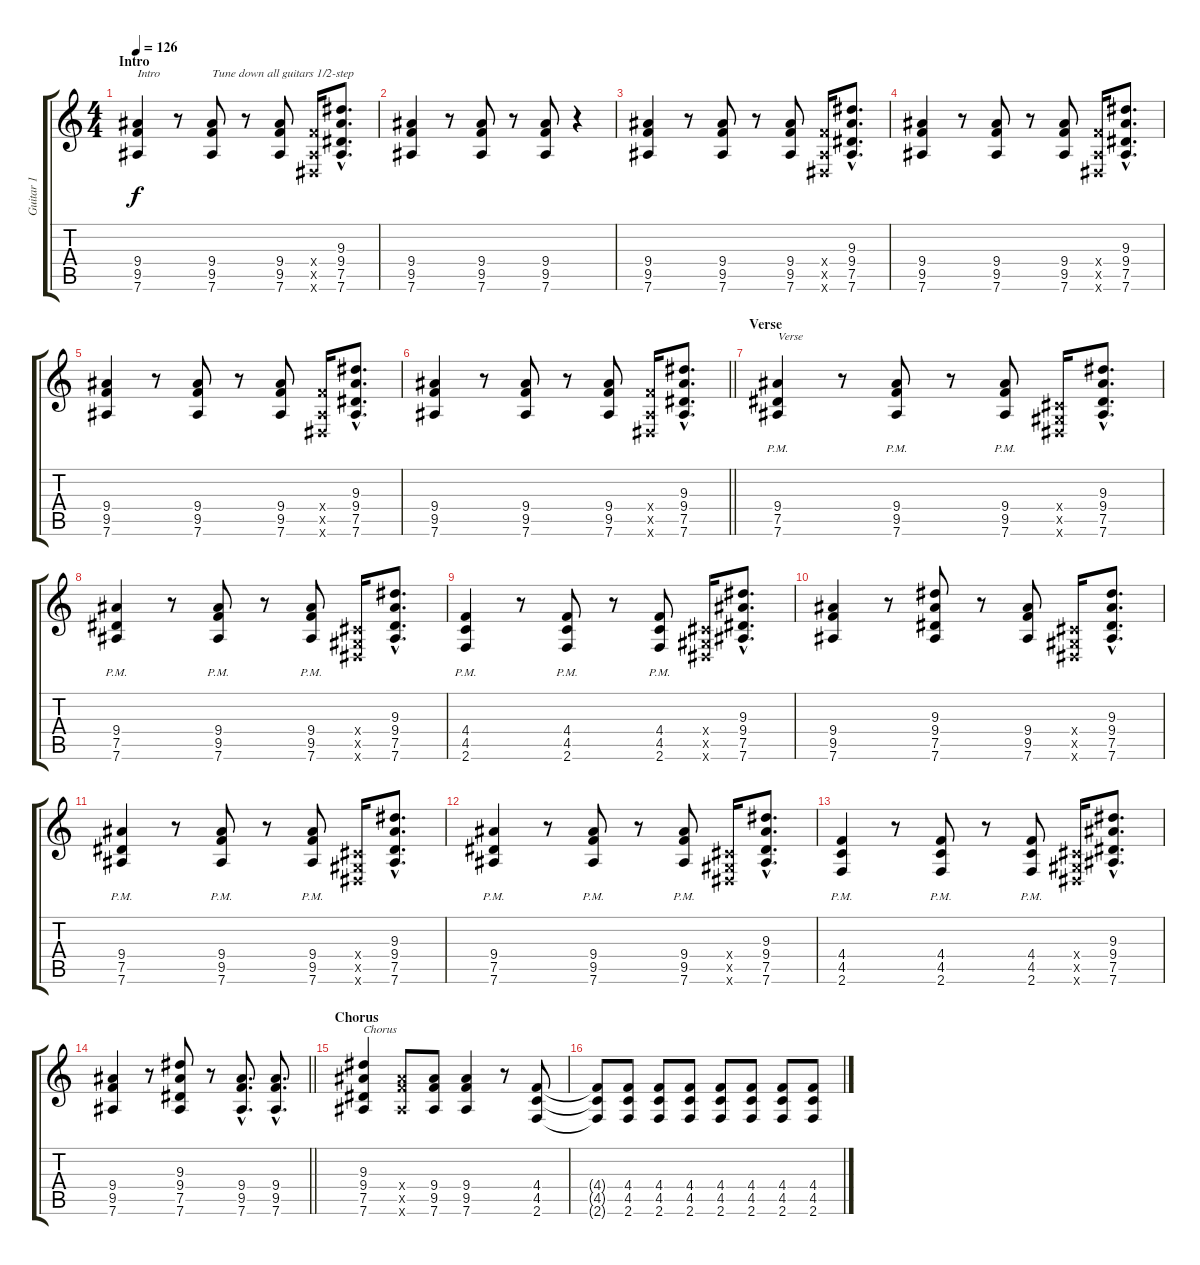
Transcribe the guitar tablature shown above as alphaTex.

\track ("Guitar 1" "Guitar 1") {instrument overdrivenguitar}
\staff {score tabs}
\tuning (Eb4 Bb3 Gb3 Db3 Ab2 Eb2) {hide}
\ts (4 4)
\section ("" "Intro")
\tempo 126
\clef g2
\ks c
(9.4 9.5 7.6).4{txt "Intro" dy f instrument overdrivenguitar} r.8 (9.4 9.5 7.6).8{txt "Tune down all guitars 1/2-step"} r.8 (9.4 9.5 7.6).8 (4.4{x} 2.5{x} 0.6{x}).16 (9.3{hac} 9.4{hac} 7.5{hac} 7.6{hac}).8{d} |
(9.4 9.5 7.6).4 r.8 (9.4 9.5 7.6).8 r.8 (9.4 9.5 7.6).8 r.4 |
(9.4 9.5 7.6).4 r.8 (9.4 9.5 7.6).8 r.8 (9.4 9.5 7.6).8 (4.4{x} 2.5{x} 0.6{x}).16 (9.3{hac} 9.4{hac} 7.5{hac} 7.6{hac}).8{d} |
(9.4 9.5 7.6).4 r.8 (9.4 9.5 7.6).8 r.8 (9.4 9.5 7.6).8 (4.4{x} 2.5{x} 0.6{x}).16 (9.3{hac} 9.4{hac} 7.5{hac} 7.6{hac}).8{d} |
(9.4 9.5 7.6).4 r.8 (9.4 9.5 7.6).8 r.8 (9.4 9.5 7.6).8 (4.4{x} 2.5{x} 0.6{x}).16 (9.3{hac} 9.4{hac} 7.5{hac} 7.6{hac}).8{d} |
\barLineRight lightlight
(9.4 9.5 7.6).4 r.8 (9.4 9.5 7.6).8 r.8 (9.4 9.5 7.6).8 (4.4{x} 2.5{x} 0.6{x}).16 (9.3{hac} 9.4{hac} 7.5{hac} 7.6{hac}).8{d} |
\section ("" "Verse")
(9.4{pm} 7.5{pm} 7.6{pm}).4{txt "Verse"} r.8 (9.4{pm} 9.5{pm} 7.6{pm}).8 r.8 (9.4{pm} 9.5{pm} 7.6{pm}).8 (0.4{x} 0.5{x} 0.6{x}).16 (9.3{hac} 9.4{hac} 7.5{hac} 7.6{hac}).8{d} |
(9.4{pm} 7.5{pm} 7.6{pm}).4 r.8 (9.4{pm} 9.5{pm} 7.6{pm}).8 r.8 (9.4{pm} 9.5{pm} 7.6{pm}).8 (0.4{x} 0.5{x} 0.6{x}).16 (9.3{hac} 9.4{hac} 7.5{hac} 7.6{hac}).8{d} |
(4.4{pm} 4.5{pm} 2.6{pm}).4 r.8 (4.4{pm} 4.5{pm} 2.6{pm}).8 r.8 (4.4{pm} 4.5{pm} 2.6{pm}).8 (0.4{x} 0.5{x} 0.6{x}).16 (9.3{hac} 9.4{hac} 7.5{hac} 7.6{hac}).8{d} |
(9.4 9.5 7.6).4 r.8 (9.3 9.4 7.5 7.6).8 r.8 (9.4 9.5 7.6).8 (0.4{x} 0.5{x} 0.6{x}).16 (9.3{hac} 9.4{hac} 7.5{hac} 7.6{hac}).8{d} |
(9.4{pm} 7.5{pm} 7.6{pm}).4 r.8 (9.4{pm} 9.5{pm} 7.6{pm}).8 r.8 (9.4{pm} 9.5{pm} 7.6{pm}).8 (0.4{x} 0.5{x} 0.6{x}).16 (9.3{hac} 9.4{hac} 7.5{hac} 7.6{hac}).8{d} |
(9.4{pm} 7.5{pm} 7.6{pm}).4 r.8 (9.4{pm} 9.5{pm} 7.6{pm}).8 r.8 (9.4{pm} 9.5{pm} 7.6{pm}).8 (0.4{x} 0.5{x} 0.6{x}).16 (9.3{hac} 9.4{hac} 7.5{hac} 7.6{hac}).8{d} |
(4.4{pm} 4.5{pm} 2.6{pm}).4 r.8 (4.4{pm} 4.5{pm} 2.6{pm}).8 r.8 (4.4{pm} 4.5{pm} 2.6{pm}).8 (0.4{x} 0.5{x} 0.6{x}).16 (9.3{hac} 9.4{hac} 7.5{hac} 7.6{hac}).8{d} |
\barLineRight lightlight
(9.4 9.5 7.6).4 r.8 (9.3 9.4 7.5 7.6).8 r.8 (9.4{hac} 9.5{hac} 7.6{hac}).8{d} (9.4{hac} 9.5{hac} 7.6{hac}).8{d} |
\section ("" "Chorus")
(9.3 9.4 7.5 7.6).4{txt "Chorus"} (9.4{x} 9.5{x} 7.6{x}).8 (9.4 9.5 7.6).8 (9.4 9.5 7.6).4 r.8 (4.4 4.5 2.6).8 |
(4.4{t} 4.5{t} 2.6{t}).8 (4.4 4.5 2.6).8 (4.4 4.5 2.6).8 (4.4 4.5 2.6).8 (4.4 4.5 2.6).8 (4.4 4.5 2.6).8 (4.4 4.5 2.6).8 (4.4 4.5 2.6).8
